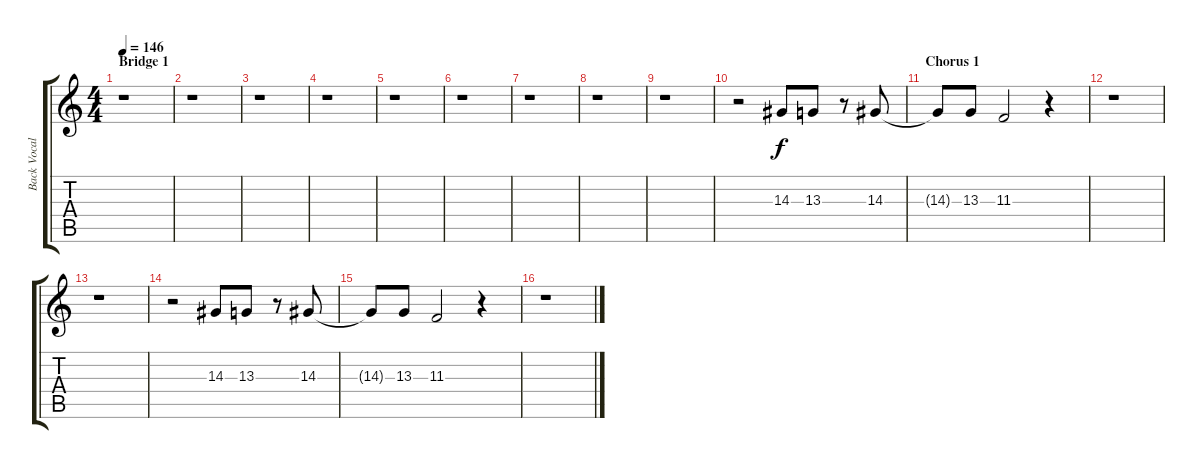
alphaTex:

\track ("Back Vocal" "Back Vocal") {instrument viola}
\staff {score tabs}
\tuning (Eb4 Bb3 Gb3 Db3 Ab2 Eb2) {hide}
\ts (4 4)
\section ("" "Bridge 1")
\tempo 146
\clef g2
\ks c
r.1{dy f} |
r.1 |
r.1 |
r.1 |
r.1 |
r.1 |
r.1 |
r.1 |
r.1 |
r.2 14.3.8 13.3.8 r.8 14.3.8 |
\section ("" "Chorus 1")
14.3{t}.8 13.3.8 11.3.2 r.4 |
r.1 |
r.1 |
r.2 14.3.8 13.3.8 r.8 14.3.8 |
14.3{t}.8 13.3.8 11.3.2 r.4 |
r.1
